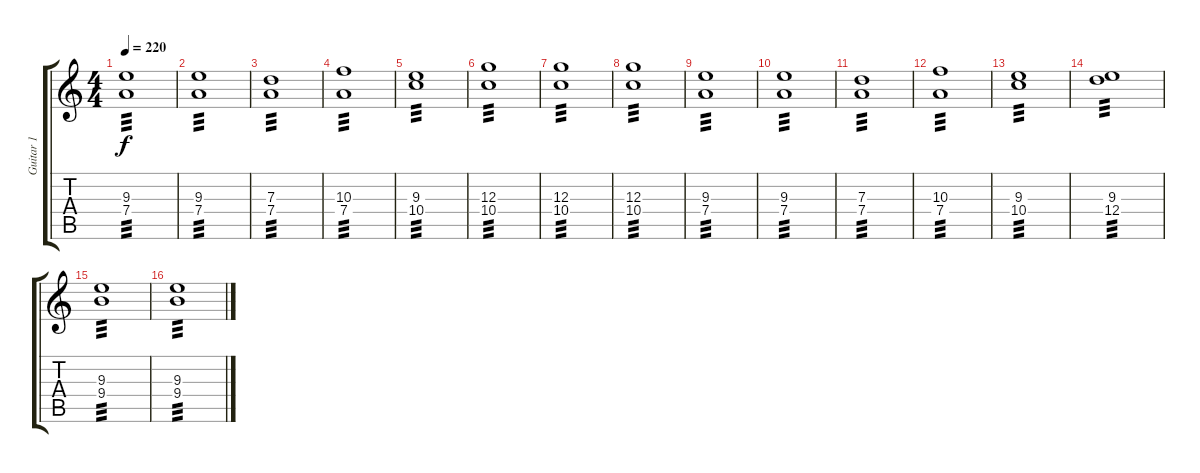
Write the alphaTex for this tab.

\track ("Guitar 1" "Guitar 1") {instrument acousticguitarsteel}
\staff {score tabs}
\tuning (E4 B3 G3 D3 A2 E2) {hide}
\ts (4 4)
\tempo 220
\clef g2
\ks c
(9.3 7.4).1{tp 3 dy f volume 16} |
(9.3 7.4).1{tp 3} |
(7.3 7.4).1{tp 3} |
(10.3 7.4).1{tp 3} |
(9.3 10.4).1{tp 3} |
(12.3 10.4).1{tp 3} |
(12.3 10.4).1{tp 3} |
(12.3 10.4).1{tp 3} |
(9.3 7.4).1{tp 3} |
(9.3 7.4).1{tp 3} |
(7.3 7.4).1{tp 3} |
(10.3 7.4).1{tp 3} |
(9.3 10.4).1{tp 3} |
(9.3 12.4).1{tp 3} |
(9.3 9.4).1{tp 3} |
(9.3 9.4).1{tp 3}
